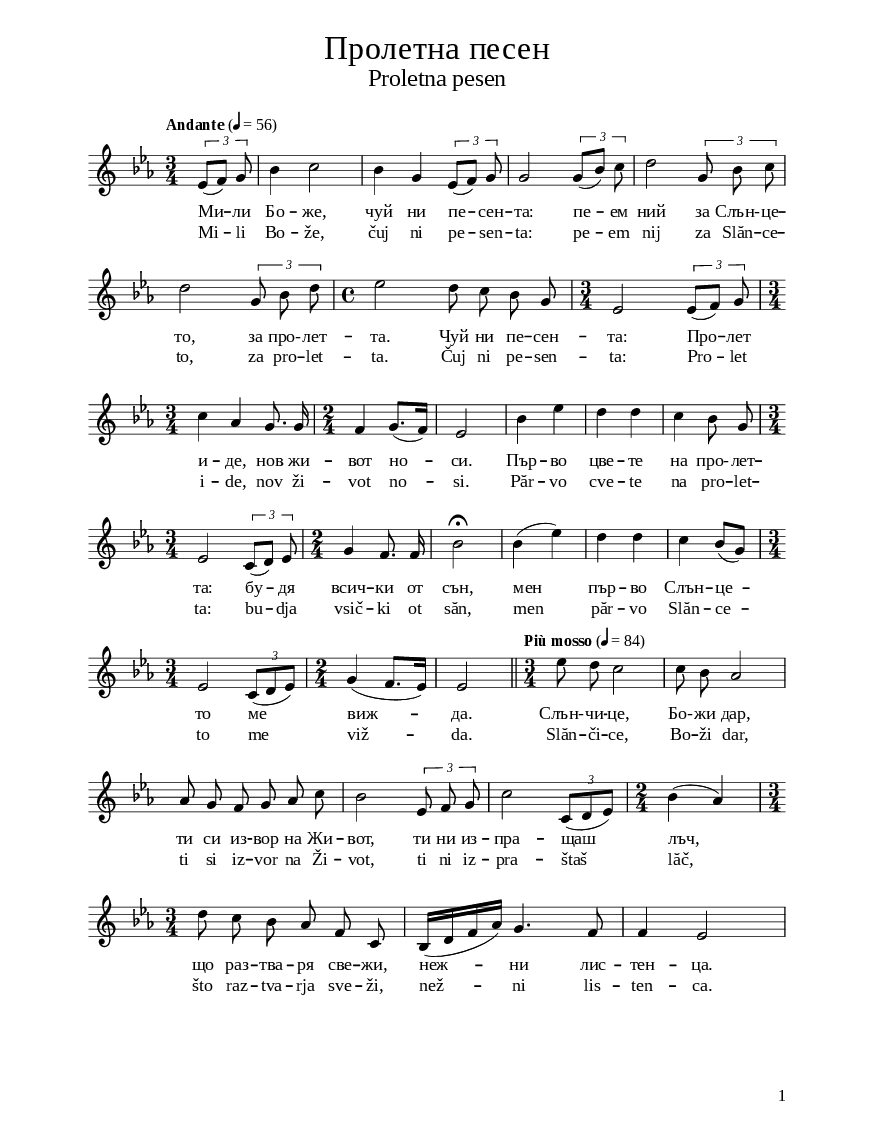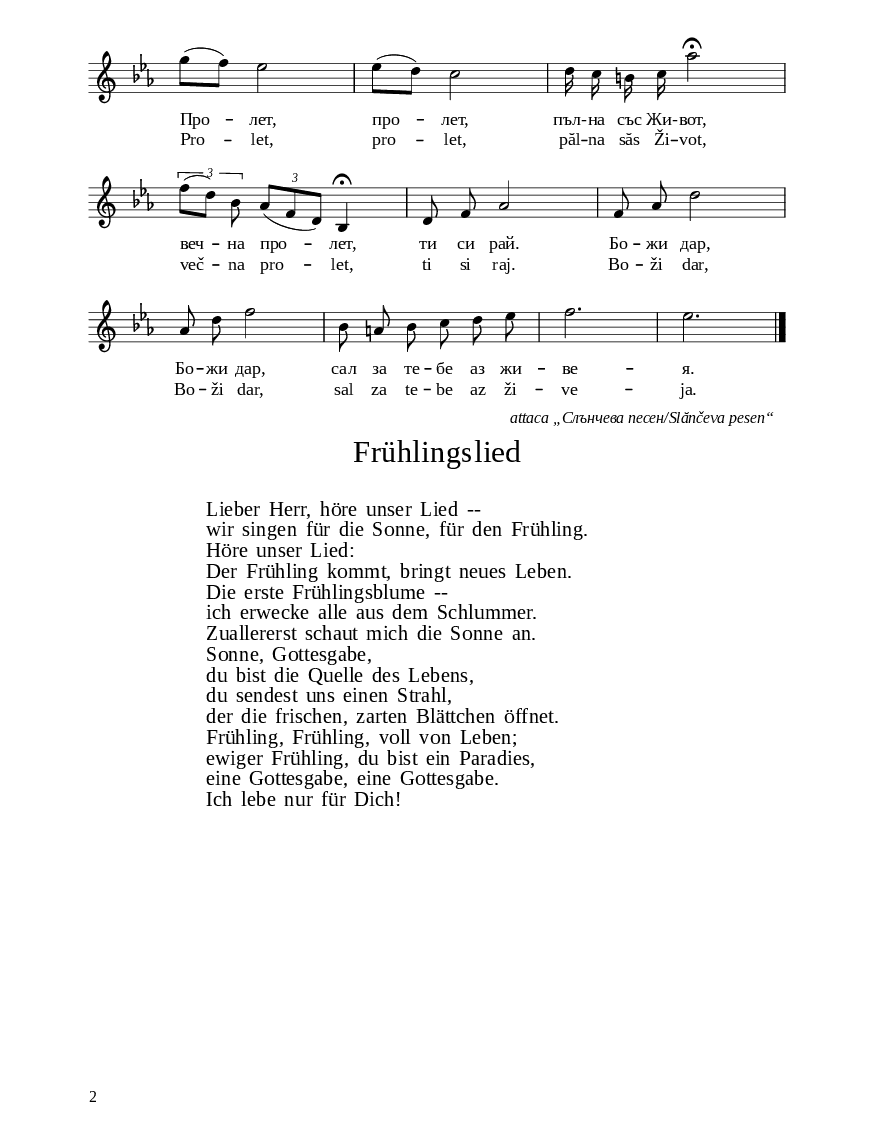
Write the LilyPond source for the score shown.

\version "2.24.1"

\include "include/globals.ily"

\bookpart {
  \label #'ref124
  \tocItem \markup "Пролетна песен – Proletna pesen"
  \include "include/bookpart-paper.ily"
  \score {
    \include "include/score-layout.ily"

    \new Voice \relative c' {
      \clef treble
      \key es \major
      \time 3/4
      \tempoFunc "Andante" 4 "56"
      \autoBeamOff
      \partial 4
      \times 2/3 { es8 ( [  f8 ) ] g8 } | % 2
      bes4c2 | % 3
      bes4  g4
      \times 2/3  {
        es8 ( [  f8 ) ] g8
      }
      | % 4
      g2
      \times 2/3  {
        g8 ( [  bes8 ) ] c8
      }
      | % 5
      d2
      \tupletUp \times 2/3  {
        g,8   bes8  c8
      }
      \break
      | % 6
      d2
      \times 2/3  {
        g,8 bes8 d8
      }
      | % 7
      \time 4/4
      es2 d8 c8 bes8
      g8 | % 8
      \time 3/4  | % 8
      es2
      \times 2/3  {
        es8 ( [  f8 ) ] g8
      }
      | \time 3/4 % 9

      \break
      c4  as4  g8.  g16 |

      \time 2/4  |
      f4  g8. ( [  f16 ) ] | % 11
      es2 | % 12
      bes'4 es4  | % 13
      d4 d4 | % 14
      c4 bes8  g8 \break  | % 15
      \time 3/4  | % 15
      es2
      \times 2/3  {
        c8 ( [  d8 ) ] es8
      }
      | % 16
      \time 2/4  | % 16
      g4  f8.  f16 | % 17
      bes2 ^\fermata | % 18
      bes4 (es4 ) | % 19
      d4 d4 |
      c4  bes8 ( [  g8 ) ] \break | % 21
      \time 3/4  | % 21
      es2
      \times 2/3  {
        c8 ( [  d8  es8 ) ]
      }
      | % 22
      \time 2/4  | % 22
      g4 (  f8. [  es16 ) ] | % 23
      es2 \bar "||"
      \time 3/4  | % 24
      \tempoFunc "Più mosso" 4 "84" | % 24
      es'8 d8 c2 | % 25
      c8 bes8  as2 \break | % 26
      as8  g8  f8  g8  as8
      c8| % 27
      bes2
      \times 2/3  {
        es,8   f8  g8
      }
      | % 28
      c2
      \times 2/3  {
        c,8 ( [  d8  es8 ) ]
      }
      | % 29
      \time 2/4 bes'4 (  as4 ) | \break
      \time 3/4
      d8c8
      bes8  as8  f8  c8  bes16 (
      [  d16  f16  as16 ) ]  % 31
      g4.  f8  f4  % 32
      es2  | \pageBreak % 33
      g'8 ( [f8 ) ] es2 |  % 34
      es8 ( [d8 ) ]c2 | % 35
      d16 c16 b16 c16
      as'2 ^\fermata | \break  % 36
      \times 2/3  {
        f8 ( [d8 ) ] bes8
      }
      \times 2/3  {
        as8 ( [  f8  d8 ) ]
      }
      bes4 ^\fermata | % 37
      d8 f8 as2  | % 38
      f8 as8  d2 \break | % 39
      as8  d8  f2 |
      bes,8 a8  bes8  c8
      d8  es8 | % 41
      f2. | % 42
      es2. \bar "|."

    }

    \addlyrics {
      Ми  -- ли Бо -- же, чуй ни пе
      -- сен -- та: пе -- ем ний
      за "Слън-" -- це -- то, за "про-" -- лет
      -- та. Чуй ни пе -- сен -- та: Про
      -- лет и -- де, нов жи -- вот но
      -- си. Пър -- во цве -- те на
      "про-" -- лет -- та: бу  -- дя всич
      -- ки от сън, мен  пър -- во
      Слън -- це -- то ме   виж
      --  да. "Слън-" -- чи -- це, "Бо-" --
      жи дар, ти си из -- вор на Жи --
      вот, ти ни из -- пра -- щаш
      лъч,  що раз -- тва -- ря све --
      жи, неж --   ни лис -- тен
      -- ца. Про -- лет, про -- лет,
      "пъл-" -- на със "Жи-" -- вот, веч  --
      на про --  лет, ти си рай.
      Бо -- жи дар, Бо -- жи дар, сал
      за те -- бе аз жи -- ве -- я.}
     \addlyrics {
      Mi  -- li Bo -- že, čuj ni pe
      -- sen -- ta: pe -- em nij
      za Slăn -- ce -- to, za pro -- let
      -- ta. Čuj ni pe -- sen -- ta: Pro
      -- let i -- de, nov ži -- vot no
      -- si. Păr -- vo cve -- te na
      pro -- let -- ta: bu  -- dja vsič
      -- ki ot săn, men  păr -- vo
      Slăn -- ce -- to me   viž
      --  da. Slăn -- či -- ce, Bo --
      ži dar, ti si iz -- vor na Ži --
      vot, ti ni iz -- pra -- štaš
      lăč,  što raz -- tva -- rja sve --
      ži, než --   ni lis -- ten
      -- ca. Pro -- let, pro -- let,
      păl -- na săs Ži -- vot, več  --
      na pro --  let, ti si raj.
      Bo -- ži dar, Bo -- ži dar, sal
      za te -- be az ži -- ve -- ja.}

      \header {
        title = \titleFunc "Пролетна песен" "Proletna pesen"
      }

      \midi{}

    } % score

    \markup \italic \dc-one-nobold "attaca „Слънчева песен/Slănčeva pesen“"
    

    % include foreign translation(s) of the song
    \version "2.20.0"

\markup \fill-line { \fontsize #6 "Frühlingslied" }
\markup \null
\markup \null
\markup \fontsize #+2.5 {
  \hspace #10
  \override #'(baseline-skip . 2)

  \column {
    \line { " " }

    \line { " " Lieber Herr, höre unser Lied -- }

    \line { " " wir singen für die Sonne, für den Frühling. }

    \line { " " Höre unser Lied: }

    \line { " " Der Frühling kommt, bringt neues Leben.  }

    \line { " " Die erste Frühlingsblume --  }

    \line { " " ich erwecke alle aus dem Schlummer.  }

    \line { " " Zuallererst schaut mich die Sonne an. }

    \line { " " Sonne, Gottesgabe,  }

    \line { " " du bist die Quelle des Lebens,  }

    \line { " " du sendest uns einen Strahl,  }

    \line { " " der die frischen, zarten Blättchen öffnet. }

    \line { " " Frühling, Frühling, voll von Leben;  }

    \line { " " ewiger Frühling, du bist ein Paradies,  }

    \line { " " eine Gottesgabe, eine Gottesgabe. }

    \line { " " Ich lebe nur für Dich! }

  }
}


  } % bookpart
